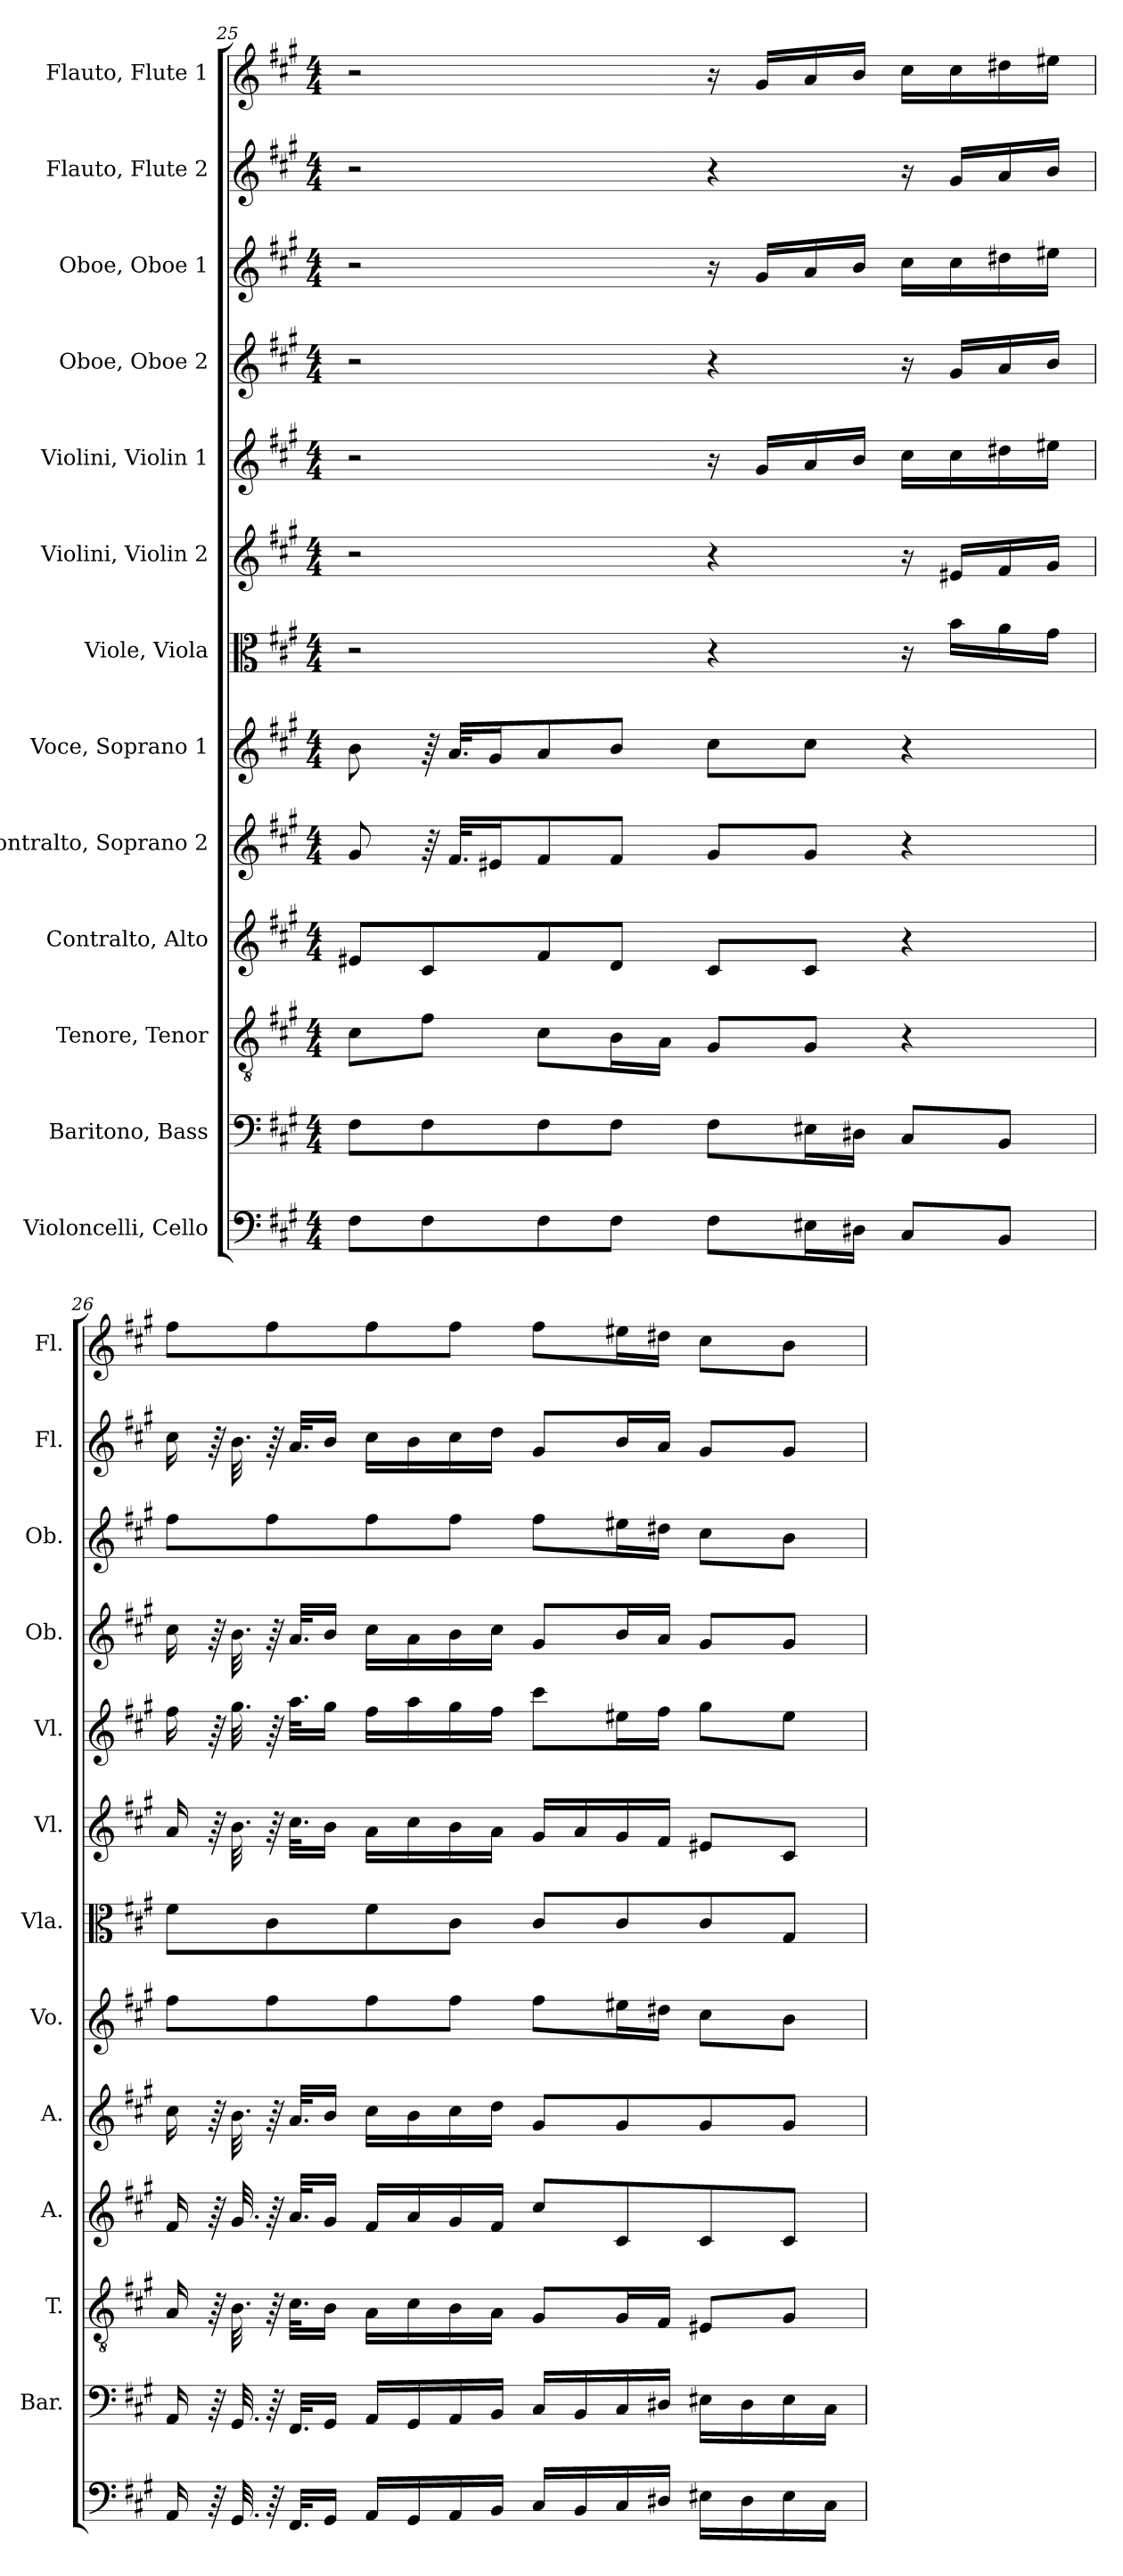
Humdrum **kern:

**kern	**kern	**kern	**kern	**kern	**kern	**kern	**kern	**kern	**kern	**kern	**kern	**kern
*part13	*part12	*part11	*part10	*part9	*part8	*part7	*part6	*part5	*part4	*part3	*part2	*part1
*staff13	*staff12	*staff11	*staff10	*staff9	*staff8	*staff7	*staff6	*staff5	*staff4	*staff3	*staff2	*staff1
*I"Violoncelli, Cello	*I"Baritono, Bass	*I"Tenore, Tenor	*I"Contralto, Alto	*I"Contralto, Soprano 2	*I"Voce, Soprano 1	*I"Viole, Viola	*I"Violini, Violin 2	*I"Violini, Violin 1	*I"Oboe, Oboe 2	*I"Oboe, Oboe 1	*I"Flauto, Flute 2	*I"Flauto, Flute 1
*	*I'Bar.	*I'T.	*I'A.	*I'A.	*I'Vo.	*I'Vla.	*I'Vl.	*I'Vl.	*I'Ob.	*I'Ob.	*I'Fl.	*I'Fl.
*clefF4	*clefF4	*clefGv2	*clefG2	*clefG2	*clefG2	*clefC3	*clefG2	*clefG2	*clefG2	*clefG2	*clefG2	*clefG2
*k[f#c#g#]	*k[f#c#g#]	*k[f#c#g#]	*k[f#c#g#]	*k[f#c#g#]	*k[f#c#g#]	*k[f#c#g#]	*k[f#c#g#]	*k[f#c#g#]	*k[f#c#g#]	*k[f#c#g#]	*k[f#c#g#]	*k[f#c#g#]
*M4/4	*M4/4	*M4/4	*M4/4	*M4/4	*M4/4	*M4/4	*M4/4	*M4/4	*M4/4	*M4/4	*M4/4	*M4/4
=25	=25	=25	=25	=25	=25	=25	=25	=25	=25	=25	=25	=25
8F#\L	8F#\L	8c#\L	8e#X/L	8g#/	8b\	2r	2r	2r	2r	2r	2r	2r
8F#\	8F#\	8f#\J	8c#/	64r	64r	.	.	.	.	.	.	.
.	.	.	.	32.f#/KLL	32.a/KLL	.	.	.	.	.	.	.
.	.	.	.	16e#X/J	16g#/J	.	.	.	.	.	.	.
8F#\	8F#\	8c#\L	8f#/	8f#/	8a/	.	.	.	.	.	.	.
8F#\J	8F#\J	16B\L	8d/J	8f#/J	8b/J	.	.	.	.	.	.	.
.	.	16A\JJ	.	.	.	.	.	.	.	.	.	.
8F#\L	8F#\L	8G#/L	8c#/L	8g#/L	8cc#\L	4r	4r	16r	4r	16r	4r	16r
.	.	.	.	.	.	.	.	16g#/LL	.	16g#/LL	.	16g#/LL
16E#X\L	16E#X\L	8G#/J	8c#/J	8g#/J	8cc#\J	.	.	16a/	.	16a/	.	16a/
16D#X\JJ	16D#X\JJ	.	.	.	.	.	.	16b/JJ	.	16b/JJ	.	16b/JJ
8C#/L	8C#/L	4r	4r	4r	4r	16r	16r	16cc#\LL	16r	16cc#\LL	16r	16cc#\LL
.	.	.	.	.	.	16b\LL	16e#X/LL	16cc#\	16g#/LL	16cc#\	16g#/LL	16cc#\
8BB/J	8BB/J	.	.	.	.	16a\	16f#/	16dd#X\	16a/	16dd#X\	16a/	16dd#X\
.	.	.	.	.	.	16g#\JJ	16g#/JJ	16ee#X\JJ	16b/JJ	16ee#X\JJ	16b/JJ	16ee#X\JJ
!!LO:PB:g=z
=26	=26	=26	=26	=26	=26	=26	=26	=26	=26	=26	=26	=26
16AA/	16AA/	16A/	16f#/	16cc#\	8ff#\L	8f#\L	16a/	16ff#\	16cc#\	8ff#\L	16cc#\	8ff#\L
64r	64r	64r	64r	64r	.	.	64r	64r	64r	.	64r	.
32.GG#/	32.GG#/	32.B\	32.g#/	32.b\	.	.	32.b\	32.gg#\	32.b\	.	32.b\	.
64r	64r	64r	64r	64r	8ff#\	8c#\	64r	64r	64r	8ff#\	64r	8ff#\
32.FF#/KLL	32.FF#/KLL	32.c#\KLL	32.a/KLL	32.a/KLL	.	.	32.cc#\KLL	32.aa\KLL	32.a/KLL	.	32.a/KLL	.
16GG#/JJ	16GG#/JJ	16B\JJ	16g#/JJ	16b/JJ	.	.	16b\JJ	16gg#\JJ	16b/JJ	.	16b/JJ	.
16AA/LL	16AA/LL	16A\LL	16f#/LL	16cc#\LL	8ff#\	8f#\	16a\LL	16ff#\LL	16cc#\LL	8ff#\	16cc#\LL	8ff#\
16GG#/	16GG#/	16c#\	16a/	16b\	.	.	16cc#\	16aa\	16a\	.	16b\	.
16AA/	16AA/	16B\	16g#/	16cc#\	8ff#\J	8c#\J	16b\	16gg#\	16b\	8ff#\J	16cc#\	8ff#\J
16BB/JJ	16BB/JJ	16A\JJ	16f#/JJ	16dd\JJ	.	.	16a\JJ	16ff#\JJ	16cc#\JJ	.	16dd\JJ	.
16C#/LL	16C#/LL	8G#/L	8cc#/L	8g#/L	8ff#\L	8c#/L	16g#/LL	8ccc#\L	8g#/L	8ff#\L	8g#/L	8ff#\L
16BB/	16BB/	.	.	.	.	.	16a/	.	.	.	.	.
16C#/	16C#/	16G#/L	8c#/	8g#/	16ee#X\L	8c#/	16g#/	16ee#X\L	16b/L	16ee#X\L	16b/L	16ee#X\L
16D#X/JJ	16D#X/JJ	16F#/JJ	.	.	16dd#X\JJ	.	16f#/JJ	16ff#\JJ	16a/JJ	16dd#X\JJ	16a/JJ	16dd#X\JJ
16E#X\LL	16E#X\LL	8E#X/L	8c#/	8g#/	8cc#\L	8c#/	8e#X/L	8gg#\L	8g#/L	8cc#\L	8g#/L	8cc#\L
16D#\	16D#\	.	.	.	.	.	.	.	.	.	.	.
16E#\	16E#\	8G#/J	8c#/J	8g#/J	8b\J	8G#/J	8c#/J	8ee#\J	8g#/J	8b\J	8g#/J	8b\J
16C#\JJ	16C#\JJ	.	.	.	.	.	.	.	.	.	.	.
=	=	=	=	=	=	=	=	=	=	=	=	=
*-	*-	*-	*-	*-	*-	*-	*-	*-	*-	*-	*-	*-
